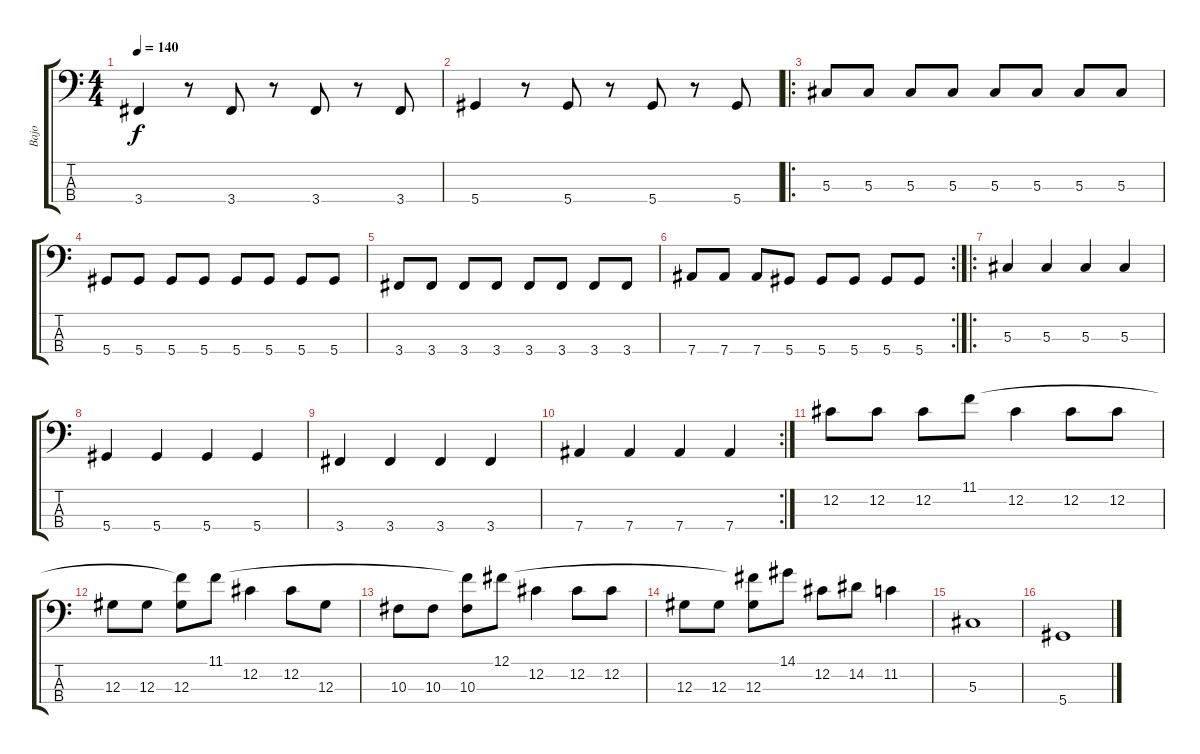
\track ("Bajo" "Bajo") {instrument fretlessbass}
\staff {score tabs}
\tuning (Gb2 Db2 Ab1 Eb1) {hide}
\ts (4 4)
\tempo 140
\clef f4
\ks c
3.4.4{dy f} r.8 3.4.8 r.8 3.4.8 r.8 3.4.8 |
5.4.4 r.8 5.4.8 r.8 5.4.8 r.8 5.4.8 |
\ro
5.3.8 5.3.8 5.3.8 5.3.8 5.3.8 5.3.8 5.3.8 5.3.8 |
5.4.8 5.4.8 5.4.8 5.4.8 5.4.8 5.4.8 5.4.8 5.4.8 |
3.4.8 3.4.8 3.4.8 3.4.8 3.4.8 3.4.8 3.4.8 3.4.8 |
\rc 2
7.4.8 7.4.8 7.4.8 5.4.8 5.4.8 5.4.8 5.4.8 5.4.8 |
\ro
5.3.4 5.3.4 5.3.4 5.3.4 |
5.4.4 5.4.4 5.4.4 5.4.4 |
3.4.4 3.4.4 3.4.4 3.4.4 |
\rc 2
7.4.4 7.4.4 7.4.4 7.4.4 |
12.2.8 12.2.8 12.2.8 11.1.8 12.2.4 12.2.8 12.2.8 |
12.3.8 12.3.8 (11.1{t} 12.3).8 11.1.8 12.2.4 12.2.8 12.3.8 |
10.3.8 10.3.8 (11.1{t} 10.3).8 12.1.8 12.2.4 12.2.8 12.2.8 |
12.3.8 12.3.8 (12.1{t} 12.3).8 14.1.8 12.2.8 14.2.8 11.2.4 |
5.3.1 |
5.4.1
